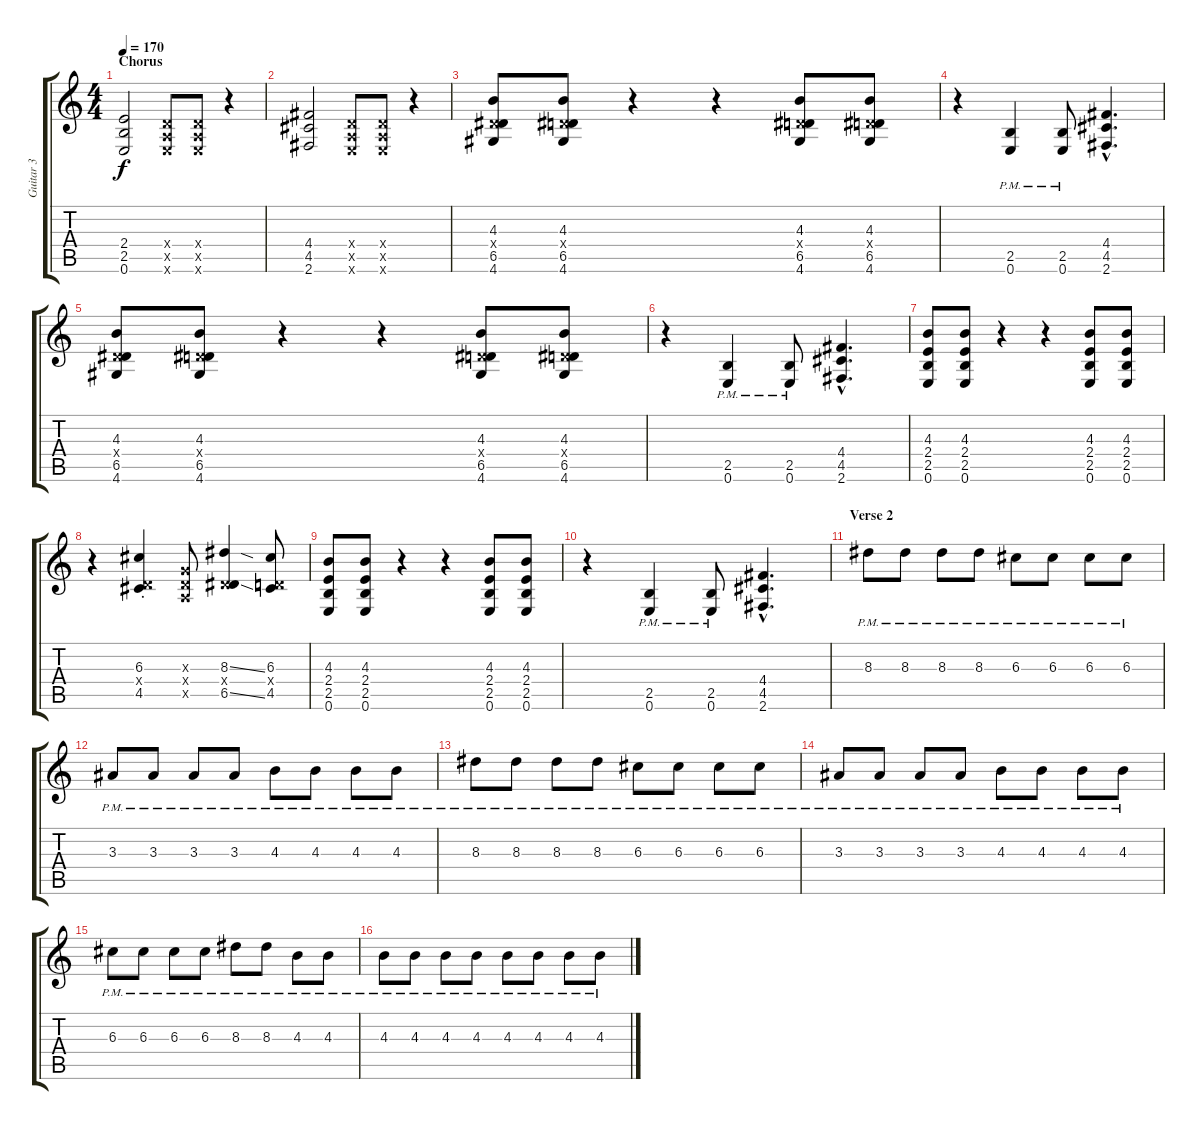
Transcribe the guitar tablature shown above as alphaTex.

\track ("Guitar 3" "Guitar 3") {instrument distortionguitar}
\staff {score tabs}
\tuning (E4 B3 G3 D3 A2 E2) {hide}
\ts (4 4)
\section ("" "Chorus")
\tempo 170
\clef g2
\ks c
(2.4 2.5 0.6).2{dy f} (0.4{x} 0.5{x} 0.6{x}).8 (0.4{x} 0.5{x} 0.6{x}).8 r.4 |
(4.4 4.5 2.6).2 (0.4{x} 0.5{x} 0.6{x}).8 (0.4{x} 0.5{x} 0.6{x}).8 r.4 |
(4.3 0.4{x} 6.5 4.6).8 (4.3 0.4{x} 6.5 4.6).8 r.4 r.4 (4.3 0.4{x} 6.5 4.6).8 (4.3 0.4{x} 6.5 4.6).8 |
r.4 (2.5{pm} 0.6{pm}).4 (2.5{pm} 0.6{pm}).8 (4.4{hac} 4.5{hac} 2.6{hac}).4{d} |
(4.3 0.4{x} 6.5 4.6).8 (4.3 0.4{x} 6.5 4.6).8 r.4 r.4 (4.3 0.4{x} 6.5 4.6).8 (4.3 0.4{x} 6.5 4.6).8 |
r.4 (2.5{pm} 0.6{pm}).4 (2.5{pm} 0.6{pm}).8 (4.4{hac} 4.5{hac} 2.6{hac}).4{d} |
(4.3 2.4 2.5 0.6).8 (4.3 2.4 2.5 0.6).8 r.4 r.4 (4.3 2.4 2.5 0.6).8 (4.3 2.4 2.5 0.6).8 |
r.4 (6.3{st} 0.4{x} 4.5{st}).4 (0.3{x} 0.4{x} 0.5{x}).8 (8.3{ss} 0.4{x} 6.5{ss}).4 (6.3 0.4{x} 4.5).8 |
(4.3 2.4 2.5 0.6).8 (4.3 2.4 2.5 0.6).8 r.4 r.4 (4.3 2.4 2.5 0.6).8 (4.3 2.4 2.5 0.6).8 |
r.4 (2.5{pm} 0.6{pm}).4 (2.5{pm} 0.6{pm}).8 (4.4{hac} 4.5{hac} 2.6{hac}).4{d} |
\section ("" "Verse 2")
8.3{pm}.8 8.3{pm}.8 8.3{pm}.8 8.3{pm}.8 6.3{pm}.8 6.3{pm}.8 6.3{pm}.8 6.3{pm}.8 |
3.3{pm}.8 3.3{pm}.8 3.3{pm}.8 3.3{pm}.8 4.3{pm}.8 4.3{pm}.8 4.3{pm}.8 4.3{pm}.8 |
8.3{pm}.8 8.3{pm}.8 8.3{pm}.8 8.3{pm}.8 6.3{pm}.8 6.3{pm}.8 6.3{pm}.8 6.3{pm}.8 |
3.3{pm}.8 3.3{pm}.8 3.3{pm}.8 3.3{pm}.8 4.3{pm}.8 4.3{pm}.8 4.3{pm}.8 4.3{pm}.8 |
6.3{pm}.8 6.3{pm}.8 6.3{pm}.8 6.3{pm}.8 8.3{pm}.8 8.3{pm}.8 4.3{pm}.8 4.3{pm}.8 |
4.3{pm}.8 4.3{pm}.8 4.3{pm}.8 4.3{pm}.8 4.3{pm}.8 4.3{pm}.8 4.3{pm}.8 4.3{pm}.8
